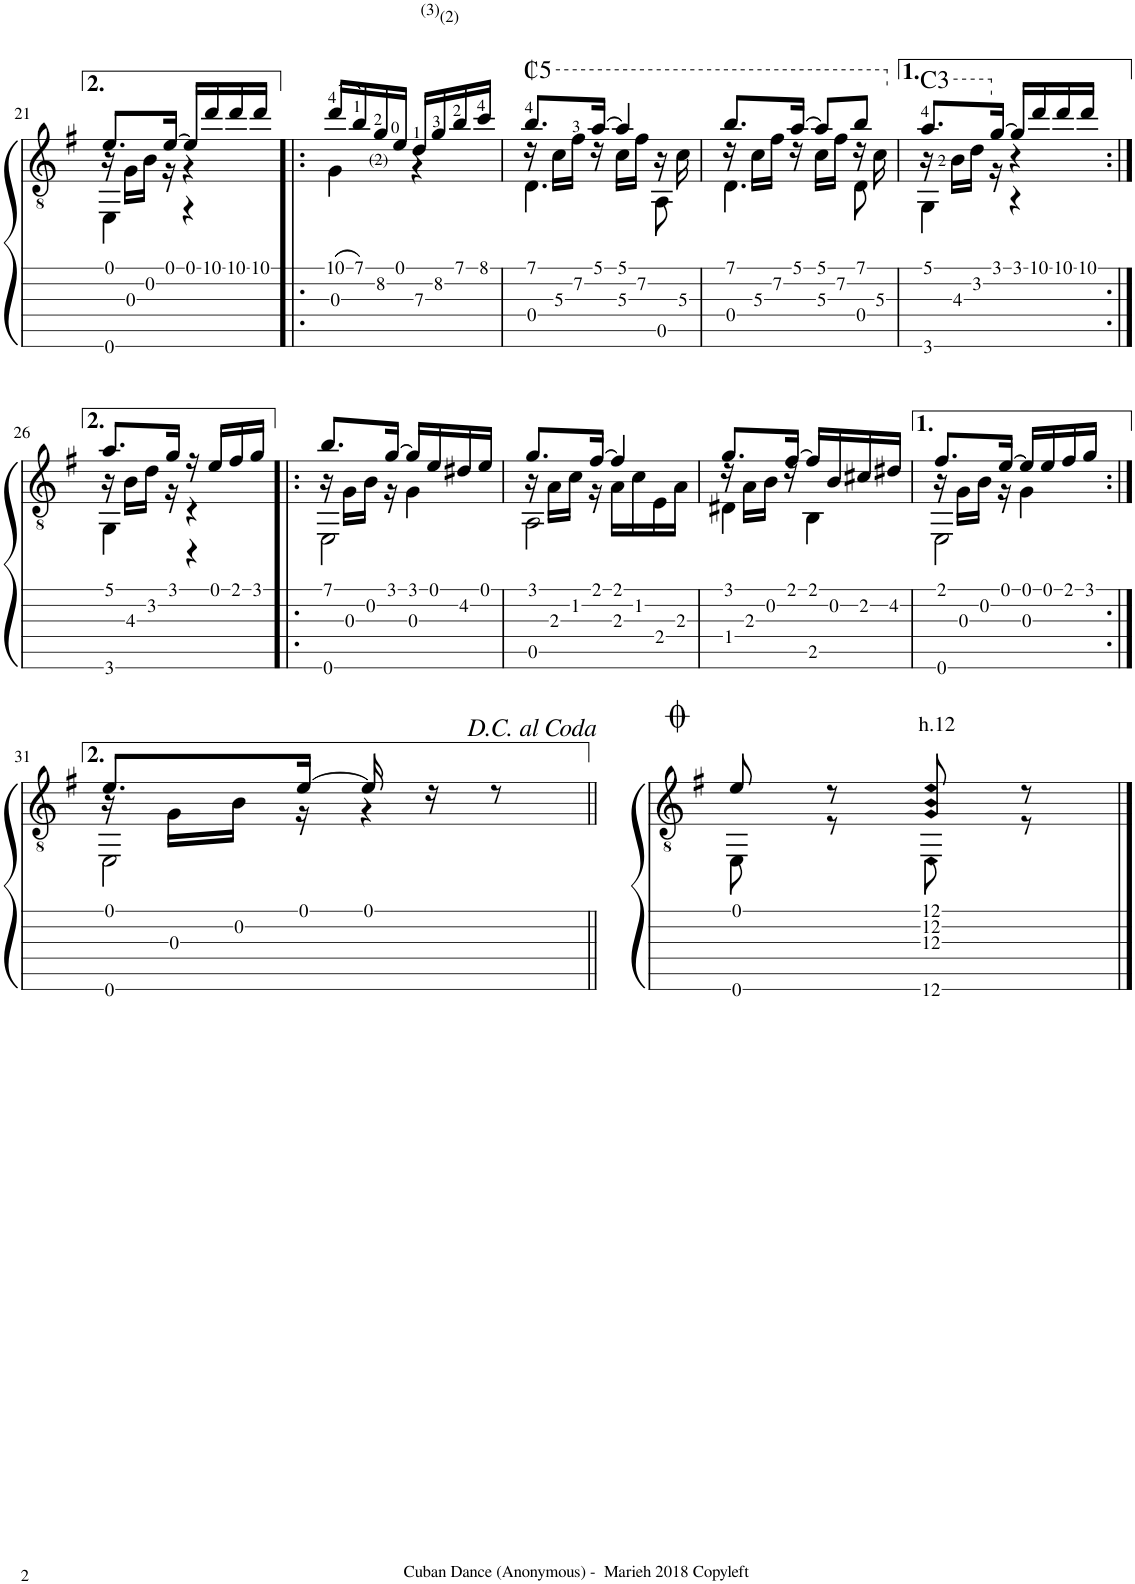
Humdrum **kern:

**kern	**kern
*part2	*part1
*staff2	*staff1
*I"Guitare classique [Tablature]	*I"Guitare classique
!!LO:PB:g=z
*	*clefGv2
*k[f#]	*k[f#]
*M2/4	*M2/4
=21	=21
*^	*^
*	*^	*	*^
8.eL	16r	4EE	8.e/L	16r	4EE\
.	16GLL	.	.	16G\LL	.
.	16BJJ	.	.	16B\JJ	.
[16eJk	16r	.	[16e/Jk	16r	.
16eLL]	4r	4r	16e/LL]	4r	4r
16ddJ	.	.	16dd/	.	.
16ddL	.	.	16dd/	.	.
16ddJJ	.	.	16dd/JJ	.	.
*	*v	*v	*	*	*
*	*	*	*v	*v
=22!|:	=22!|:	=22!|:	=22!|:
(16ddLL	4G	(16dd/LL	4G\
16bJ)	.	16b/)	.
16gL	.	16g/	.
16eJJ	.	16e/JJ	.
16dLL	4r	16d/LL	4r
16gJ	.	16g/	.
16bL	.	16b/	.
16ccJJ	.	16cc/JJ	.
=23	=23	=23	=23
*	*^	*	*^
!	!	!	!LO:TX:a:t=₵5	!	!
8.bL	16r	4.D	8.b/L	16r	4.D\
.	16cLL	.	.	16c\LL	.
.	16f#JJ	.	.	16f#\JJ	.
[16aJk	16r	.	[16a/Jk	16r	.
4a]	16cLL	.	4a/]	16c\LL	.
.	16f#JJ	.	.	16f#\JJ	.
.	16r	8AA	.	16r	8AA\
.	16c	.	.	16c\	.
=24	=24	=24	=24	=24	=24
8.bL	16r	4.D	8.b/L	16r	4.D\
.	16cLL	.	.	16c\LL	.
.	16f#JJ	.	.	16f#\JJ	.
[16aJk	16r	.	[16a/Jk	16r	.
8aL]	16cLL	.	8a/L]	16c\LL	.
.	16f#JJ	.	.	16f#\JJ	.
8bJ	16r	8D	8b/J	16r	8D\
.	16c	.	.	16c\	.
=25	=25	=25	=25	=25	=25
!	!	!	!LO:TX:a:t=C3	!	!
8.aL	16r	4GG	8.a/L	16r	4GG\
.	16BLL	.	.	16B\LL	.
.	16dJJ	.	.	16d\JJ	.
[16gJk	16r	.	[16g/Jk	16r	.
16gLL]	4r	4r	16g/LL]	4r	4r
16ddJ	.	.	16dd/	.	.
16ddL	.	.	16dd/	.	.
16ddJJ	.	.	16dd/JJ	.	.
!!LO:LB:g=z	!!	!!
=26:|!	=26:|!	=26:|!	=26:|!	=26:|!	=26:|!
8.aL	16r	4GG	8.a/L	16r	4GG\
.	16BLL	.	.	16B\LL	.
.	16dJJ	.	.	16d\JJ	.
16gJk	16r	.	16g/Jk	16r	.
16r	4r	4r	16r	4r	4r
16eLL	.	.	16e/LL	.	.
16f#	.	.	16f#/	.	.
16gJJ	.	.	16g/JJ	.	.
=27!|:	=27!|:	=27!|:	=27!|:	=27!|:	=27!|:
8.bL	16r	2EE	8.b/L	16r	2EE\
.	16GLL	.	.	16G\LL	.
.	16BJJ	.	.	16B\JJ	.
[16gJk	16r	.	[16g/Jk	16r	.
16gLL]	4G	.	16g/LL]	4G\	.
16eJ	.	.	16e/	.	.
16d#XL	.	.	16d#X/	.	.
16eJJ	.	.	16e/JJ	.	.
=28	=28	=28	=28	=28	=28
8.gL	16r	2AA	8.g/L	16r	2AA\
.	16ALL	.	.	16A\LL	.
.	16cJJ	.	.	16c\JJ	.
[16f#Jk	16r	.	[16f#/Jk	16r	.
4f#]	16ALL	.	4f#/]	16A\LL	.
.	16cJ	.	.	16c\	.
.	16EL	.	.	16E\	.
.	16AJJ	.	.	16A\JJ	.
=29	=29	=29	=29	=29	=29
8.gL	16r	2D#X	8.g/L	16r	4D#X\
.	16ALL	.	.	16A\LL	.
.	16BJJ	.	.	16B\JJ	.
[16f#Jk	16r	.	[16f#/Jk	16r	.
16f#LL]	4BB	.	16f#/LL]	4ryy	4BB\
16BJ	.	.	16B/	.	.
16c#XL	.	.	16c#X/	.	.
16d#XJJ	.	.	16d#X/JJ	.	.
=30	=30	=30	=30	=30	=30
8.f#L	16r	2EE	8.f#/L	16r	2EE\
.	16GLL	.	.	16G\LL	.
.	16BJJ	.	.	16B\JJ	.
[16eJk	16r	.	[16e/Jk	16r	.
16eLL]	4G	.	16e/LL]	4G\	.
16eJ	.	.	16e/	.	.
16f#L	.	.	16f#/	.	.
16gJJ	.	.	16g/JJ	.	.
!!LO:LB:g=z	!!	!!
=31:|!	=31:|!	=31:|!	=31:|!	=31:|!	=31:|!
8.eL	16r	2EE	8.e/L	16r	2EE\
.	16GLL	.	.	16G\LL	.
.	16BJJ	.	.	16B\JJ	.
[16eJk	16r	.	[16e/Jk	16r	.
16e]	4r	.	16e/]	4r	.
16r	.	.	16r	.	.
8r	.	.	8r	.	.
*	*v	*v	*	*	*
*	*	*	*v	*v
=32||	=32||	=32||	=32||
8e	8EE	8e/	8EE\
8r	8r	8r	8r
!	!	!LO:TX:a:t=h.12	!
8E 8g 8b 8ee	8r	8g/ 8b/ 8ee/	8E\
8r	8r	8r	8r
*v	*v	*	*
*	*v	*v
==	==
*-	*-
